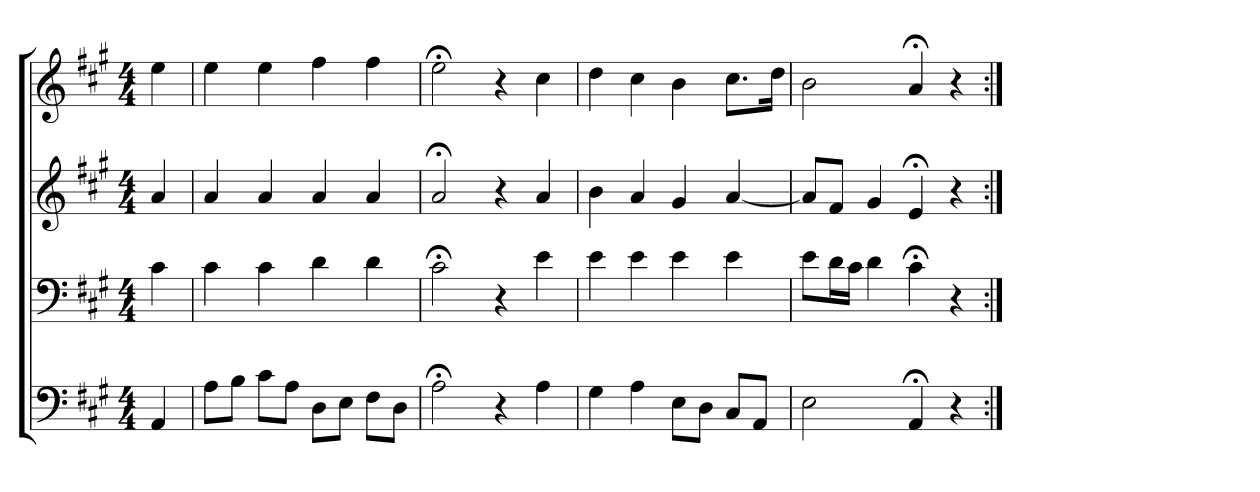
**kern	**kern	**kern	**kern
*part4	*part3	*part2	*part1
*staff4	*staff3	*staff2	*staff1
*clefF4	*clefF4	*clefG2	*clefG2
*k[f#c#g#]	*k[f#c#g#]	*k[f#c#g#]	*k[f#c#g#]
*M4/4	*M4/4	*M4/4	*M4/4
=	=	=	=
4AA	4c#	4a	4ee
=1	=1	=1	=1
8A\L	4c#	4a	4ee
8B\J	.	.	.
8c#\L	4c#	4a	4ee
8A\J	.	.	.
8D\L	4d	4a	4ff#
8E\J	.	.	.
8F#\L	4d	4a	4ff#
8D\J	.	.	.
=2	=2	=2	=2
2A;<	2c#;<	2a;<	2ee;<
4r	4r	4r	4r
4A	4e	4a	4cc#
=3	=3	=3	=3
4G#	4e	4b	4dd
4A	4e	4a	4cc#
8E\L	4e	4g#	4b
8D\J	.	.	.
8C#/L	4e	[4a	8.cc#\L
8AA/J	.	.	.
.	.	.	16dd\Jk
=4	=4	=4	=4
2E	8e\L	8a/L]	2b
.	16d\L	8f#/J	.
.	16c#\JJ	.	.
.	4d	4g#	.
4AA;<	4c#;<	4e;<	4a;<
4r	4r	4r	4r
=:|!	=:|!	=:|!	=:|!
*-	*-	*-	*-
